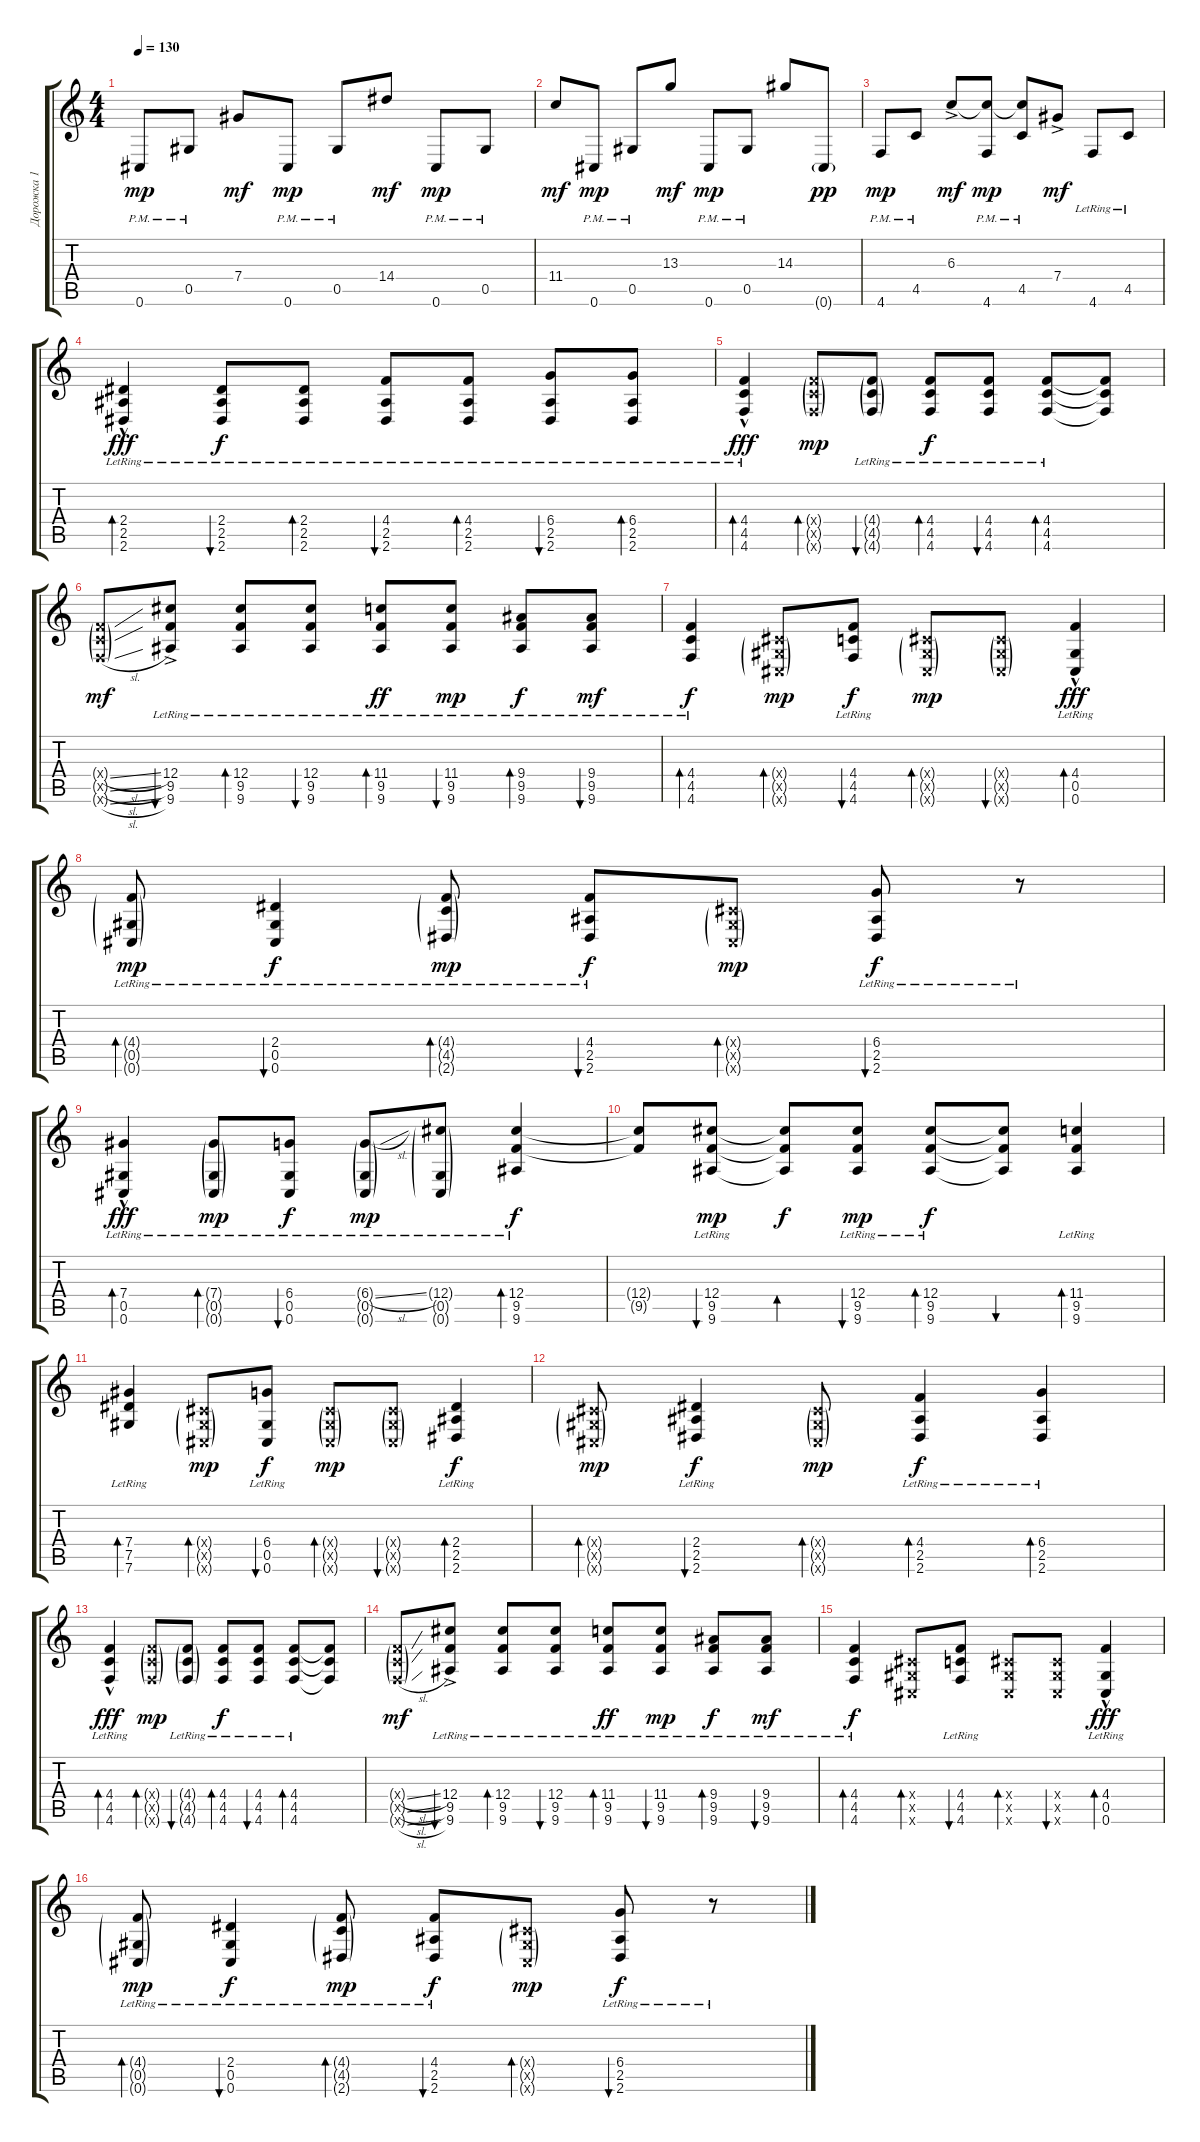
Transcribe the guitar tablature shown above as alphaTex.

\track ("Дорожка 1" "Дорожка 1") {instrument acousticguitarsteel}
\staff {score tabs}
\tuning (Eb4 Bb3 Gb3 Db3 Ab2 Db2) {hide}
\ts (4 4)
\tempo 130
\clef g2
\ks aminor
0.6{pm}.8{dy mp} 0.5{pm}.8 7.4.8{dy mf} 0.6{pm}.8{dy mp} 0.5{pm}.8 14.4.8{dy mf} 0.6{pm}.8{dy mp} 0.5{pm}.8 |
11.4.8{dy mf} 0.6{pm}.8{dy mp} 0.5{pm}.8 13.3.8{dy mf} 0.6{pm}.8{dy mp} 0.5{pm}.8 14.3.8 0.6{g}.8{dy pp} |
4.6{pm}.8{dy mp} 4.5{pm}.8 6.3{ac}.8{dy mf} (6.3{t} 4.6{pm}).8{dy mp} (6.3{t} 4.5{pm}).8 7.4{ac}.8{dy mf} 4.6{lr}.8 4.5{lr}.8 |
(2.4{hac} 2.5{hac} 2.6{hac lr}).4{bd 60 dy fff} (2.4 2.5{lr} 2.6).8{bu 60 dy f} (2.4 2.5{lr} 2.6).8{bd 60} (4.4 2.5{lr} 2.6).8{bu 60} (4.4 2.5{lr} 2.6).8{bd 60} (6.4 2.5{lr} 2.6).8{bu 60} (6.4 2.5{lr} 2.6).8{bd 60} |
(4.4{hac lr} 4.5{hac lr} 4.6{hac lr}).4{bd 60 dy fff} (4.4{g x} 4.5{g x} 4.6{g x}).8{bd 60 dy mp} (4.4{g lr} 4.5{g lr} 4.6{g lr}).8{bu 60} (4.4{lr} 4.5{lr} 4.6{lr}).8{bd 60 dy f} (4.4{lr} 4.5{lr} 4.6{lr}).8{bu 60} (4.4{lr} 4.5{lr} 4.6{lr}).8{bd 60} (4.4{t} 4.5{t} 4.6{t}).8 |
(4.4{sl g x} 4.5{sl g x} 4.6{sl g x}).8{dy mf} (12.4{ac lr} 9.5{lr} 9.6{lr}).8{bu 60} (12.4{lr} 9.5{lr} 9.6{lr}).8{bd 60} (12.4{lr} 9.5{lr} 9.6{lr}).8{bu 60} (11.4{lr} 9.5{lr} 9.6{lr}).8{bd 60 dy ff} (11.4{lr} 9.5{lr} 9.6{lr}).8{bu 60 dy mp} (9.4{lr} 9.5{lr} 9.6{lr}).8{bd 60 dy f} (9.4{lr} 9.5{lr} 9.6{lr}).8{bu 60 dy mf} |
(4.4{lr} 4.5{lr} 4.6{lr}).4{bd 60 dy f} (0.4{g x} 0.5{g x} 0.6{g x}).8{bd 60 dy mp} (4.4{lr} 4.5{lr} 4.6{lr}).8{bu 60 dy f} (0.4{g x} 0.5{g x} 0.6{g x}).8{bd 60 dy mp} (0.4{g x} 0.5{g x} 0.6{g x}).8{bu 60} (4.4{hac lr} 0.5{hac lr} 0.6{hac lr}).4{bd 60 dy fff} |
(4.4{g lr} 0.5{g lr} 0.6{g lr}).8{bd 60 dy mp} (2.4{lr} 0.5{lr} 0.6{lr}).4{bu 60 dy f} (4.4{g lr} 4.5{g lr} 2.6{g lr}).8{bd 60 dy mp} (4.4{lr} 2.5{lr} 2.6{lr}).8{bu 60 dy f} (0.4{g x} 0.5{g x} 0.6{g x}).8{bd 60 dy mp} (6.4{lr} 2.5{lr} 2.6{lr}).8{bu 60 dy f} r.8 |
(7.4{hac lr} 0.5{hac lr} 0.6{hac lr}).4{bd 60 dy fff} (7.4{g lr} 0.5{g lr} 0.6{g lr}).8{bd 60 dy mp} (6.4{lr} 0.5{lr} 0.6{lr}).8{bu 60 dy f} (6.4{sl g lr} 0.5{g lr} 0.6{g lr}).8{dy mp} (12.4{g lr} 0.5{g lr} 0.6{g lr}).8 (12.4{lr} 9.5{lr} 9.6{lr}).4{bd 60 dy f} |
(12.4{t} 9.5{t}).8 (12.4{lr} 9.5{lr} 9.6{lr}).8{bu 60 dy mp} (12.4{t} 9.5{t} 9.6{t}).8{bd 60 dy f} (12.4{lr} 9.5{lr} 9.6{lr}).8{bu 60 dy mp} (12.4{lr} 9.5{lr} 9.6{lr}).8{bd 60 dy f} (12.4{t} 9.5{t} 9.6{t}).8{bu 60} (11.4{lr} 9.5{lr} 9.6{lr}).4{bd 60} |
(7.4{lr} 7.5{lr} 7.6{lr}).4{bd 60} (0.4{g x} 0.5{g x} 0.6{g x}).8{bd 60 dy mp} (6.4{lr} 0.5{lr} 0.6{lr}).8{bu 60 dy f} (0.4{g x} 0.5{g x} 0.6{g x}).8{bd 60 dy mp} (0.4{g x} 0.5{g x} 0.6{g x}).8{bu 60} (2.4{lr} 2.5{lr} 2.6{lr}).4{bd 60 dy f} |
(0.4{g x} 0.5{g x} 0.6{g x}).8{bd 60 dy mp} (2.4{lr} 2.5{lr} 2.6{lr}).4{bu 60 dy f} (0.4{g x} 0.5{g x} 0.6{g x}).8{bd 60 dy mp} (4.4{lr} 2.5{lr} 2.6{lr}).4{bd 60 dy f} (6.4{lr} 2.5{lr} 2.6{lr}).4{bd 60} |
(4.4{hac lr} 4.5{hac lr} 4.6{hac lr}).4{bd 60 dy fff} (4.4{g x} 4.5{g x} 4.6{g x}).8{bd 60 dy mp} (4.4{g lr} 4.5{g lr} 4.6{g lr}).8{bu 60} (4.4{lr} 4.5{lr} 4.6{lr}).8{bd 60 dy f} (4.4{lr} 4.5{lr} 4.6{lr}).8{bu 60} (4.4{lr} 4.5{lr} 4.6{lr}).8{bd 60} (4.4{t} 4.5{t} 4.6{t}).8 |
(4.4{sl g x} 4.5{sl g x} 4.6{sl g x}).8{dy mf} (12.4{ac lr} 9.5{lr} 9.6{lr}).8{bu 60} (12.4{lr} 9.5{lr} 9.6{lr}).8{bd 60} (12.4{lr} 9.5{lr} 9.6{lr}).8{bu 60} (11.4{lr} 9.5{lr} 9.6{lr}).8{bd 60 dy ff} (11.4{lr} 9.5{lr} 9.6{lr}).8{bu 60 dy mp} (9.4{lr} 9.5{lr} 9.6{lr}).8{bd 60 dy f} (9.4{lr} 9.5{lr} 9.6{lr}).8{bu 60 dy mf} |
(4.4{lr} 4.5{lr} 4.6{lr}).4{bd 60 dy f} (0.4{x} 0.5{x} 0.6{x}).8{bd 60} (4.4{lr} 4.5{lr} 4.6{lr}).8{bu 60} (0.4{x} 0.5{x} 0.6{x}).8{bd 60} (0.4{x} 0.5{x} 0.6{x}).8{bu 60} (4.4{hac lr} 0.5{hac lr} 0.6{hac lr}).4{bd 60 dy fff} |
(4.4{g lr} 0.5{g lr} 0.6{g lr}).8{bd 60 dy mp} (2.4{lr} 0.5{lr} 0.6{lr}).4{bu 60 dy f} (4.4{g lr} 4.5{g lr} 2.6{g lr}).8{bd 60 dy mp} (4.4{lr} 2.5{lr} 2.6{lr}).8{bu 60 dy f} (0.4{g x} 0.5{g x} 0.6{g x}).8{bd 60 dy mp} (6.4{lr} 2.5{lr} 2.6{lr}).8{bu 60 dy f} r.8
